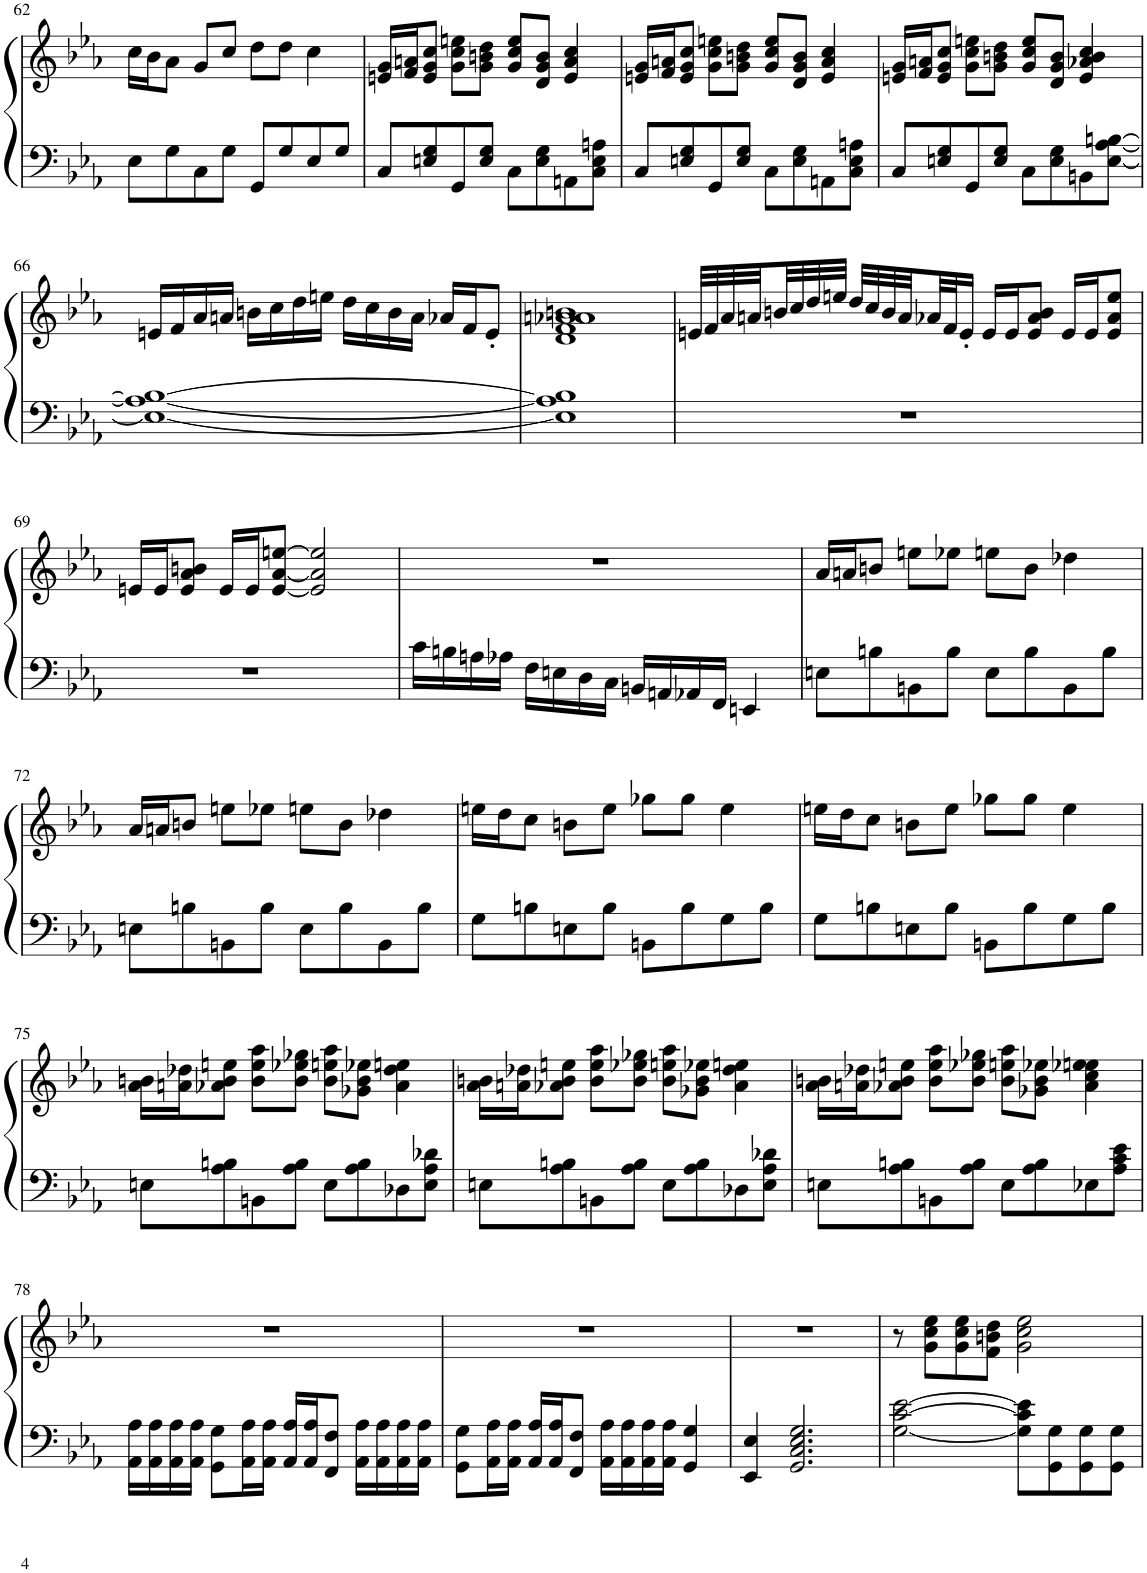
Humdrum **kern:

**kern	**kern
*part1	*part1
*staff2	*staff1
*I"Piano	*
*I'Pno.	*
!!LO:PB:g=z
*clefF4	*clefG2
*k[b-e-a-]	*k[b-e-a-]
*M4/4	*M4/4
=62	=62
8E-\L	16cc\LL
.	16b-\J
8G\	8a-\J
8C\	8g/L
8G\J	8cc/J
8GG/L	8dd\L
8G/	8dd\J
8E-/	4cc\
8G/J	.
=63	=63
8C/L	16en/ 16g/LL
.	16f/ 16an/J
8En/ 8G/	8e/ 8g/ 8cc/J
8GG/	8g\ 8cc\ 8een\L
8E/ 8G/J	8g\ 8bn\ 8dd\J
8C\L	8g/ 8cc/ 8ee/L
8E\ 8G\	8d/ 8g/ 8b/J
8AAn\	4e/ 4a/ 4cc/
8C\ 8E\ 8An\J	.
=64	=64
8C/L	16en/ 16g/LL
.	16f/ 16an/J
8En/ 8G/	8e/ 8g/ 8cc/J
8GG/	8g\ 8cc\ 8een\L
8E/ 8G/J	8g\ 8bn\ 8dd\J
8C\L	8g/ 8cc/ 8ee/L
8E\ 8G\	8d/ 8g/ 8b/J
8AAn\	4e/ 4a/ 4cc/
8C\ 8E\ 8An\J	.
=65	=65
8C/L	16en/ 16g/LL
.	16f/ 16an/J
8En/ 8G/	8e/ 8g/ 8cc/J
8GG/	8g\ 8cc\ 8een\L
8E/ 8G/J	8g\ 8bn\ 8dd\J
8C\L	8g/ 8cc/ 8ee/L
8E\ 8G\	8d/ 8g/ 8b/J
8BBn\	4e/ 4a-X/ 4b/ 4cc/
[8E\ [8A-\ [8Bn\J	.
!!LO:LB:g=z
=66	=66
1E_ 1A-_ 1B_	16en/LL
.	16f/
.	16a-/
.	16an/JJ
.	16bn\LL
.	16cc\
.	16dd\
.	16een\JJ
.	16dd\LL
.	16cc\
.	16b\
.	16a\JJ
.	16a-X/LL
.	16f/J
.	8e'/J
=67	=67
1E] 1A-] 1B]	1d 1f 1a-X 1an 1bn
=68	=68
1r	32en/LLL
.	32f/
.	32a-/
.	32an/
.	32bn/
.	32cc/
.	32dd/
.	32een/JJJ
.	32dd/LLL
.	32cc/
.	32b/
.	32a/
.	32a-X/
.	32f/J
.	16e'/JJ
.	16e/LL
.	16e/J
.	8e/ 8a-/ 8b/J
.	16e/LL
.	16e/J
.	8e/ 8a-/ 8ee/J
!!LO:LB:g=z
=69	=69
1r	16en/LL
.	16e/J
.	8e/ 8a-/ 8bn/J
.	16e/LL
.	16e/J
.	[8e/ [8a-/ [8een/J
.	2e/] 2a-/] 2ee/]
=70	=70
16c\LL	1r
16Bn\	.
16An\	.
16A-X\JJ	.
16F\LL	.
16En\	.
16D\	.
16C\JJ	.
16BBn/LL	.
16AAn/	.
16AA-X/	.
16FF/JJ	.
4EEn/	.
=71	=71
8En\L	16a-/LL
.	16an/J
8Bn\	8bn/J
8BBn\	8een\L
8B\J	8ee-X\J
8E\L	8een\L
8B\	8b\J
8BB\	4dd-X\
8B\J	.
!!LO:LB:g=z
=72	=72
8En\L	16a-/LL
.	16an/J
8Bn\	8bn/J
8BBn\	8een\L
8B\J	8ee-X\J
8E\L	8een\L
8B\	8b\J
8BB\	4dd-X\
8B\J	.
=73	=73
8G\L	16een\LL
.	16dd\J
8Bn\	8cc\J
8En\	8bn\L
8B\J	8ee\J
8BBn\L	8gg-X\L
8B\	8gg-\J
8G\	4ee\
8B\J	.
=74	=74
8G\L	16een\LL
.	16dd\J
8Bn\	8cc\J
8En\	8bn\L
8B\J	8ee\J
8BBn\L	8gg-X\L
8B\	8gg-\J
8G\	4ee\
8B\J	.
!!LO:LB:g=z
=75	=75
8En\L	16a-\ 16bn\LL
.	16an\ 16dd-X\J
8A-\ 8Bn\	8a-X\ 8b\ 8een\J
8BBn\	8b\ 8ee\ 8aa-\L
8A-\ 8B\J	8b\ 8ee-X\ 8gg-X\J
8E\L	8b\ 8een\ 8aa-\L
8A-\ 8B\	8g-X\ 8b\ 8ee-X\J
8D-X\	4a-\ 4dd-\ 4een\
8E\ 8A-\ 8d-X\J	.
=76	=76
8En\L	16a-\ 16bn\LL
.	16an\ 16dd-X\J
8A-\ 8Bn\	8a-X\ 8b\ 8een\J
8BBn\	8b\ 8ee\ 8aa-\L
8A-\ 8B\J	8b\ 8ee-X\ 8gg-X\J
8E\L	8b\ 8een\ 8aa-\L
8A-\ 8B\	8g-X\ 8b\ 8ee-X\J
8D-X\	4a-\ 4dd-\ 4een\
8E\ 8A-\ 8d-X\J	.
=77	=77
8En\L	16a-\ 16bn\LL
.	16an\ 16dd-X\J
8A-\ 8Bn\	8a-X\ 8b\ 8een\J
8BBn\	8b\ 8ee\ 8aa-\L
8A-\ 8B\J	8b\ 8ee-X\ 8gg-X\J
8E\L	8b\ 8een\ 8aa-\L
8A-\ 8B\	8g-X\ 8b\ 8ee-X\J
8E-X\	4a-\ 4cc\ 4ee-X\ 4een\
8A-\ 8c\ 8e-\J	.
!!LO:LB:g=z
=78	=78
16AA-\ 16A-\LL	1r
16AA-\ 16A-\	.
16AA-\ 16A-\	.
16AA-\ 16A-\JJ	.
8GG\ 8G\L	.
16AA-\ 16A-\L	.
16AA-\ 16A-\JJ	.
16AA-/ 16A-/LL	.
16AA-/ 16A-/J	.
8FF/ 8F/J	.
16AA-\ 16A-\LL	.
16AA-\ 16A-\	.
16AA-\ 16A-\	.
16AA-\ 16A-\JJ	.
=79	=79
8GG\ 8G\L	1r
16AA-\ 16A-\L	.
16AA-\ 16A-\JJ	.
16AA-/ 16A-/LL	.
16AA-/ 16A-/J	.
8FF/ 8F/J	.
16AA-\ 16A-\LL	.
16AA-\ 16A-\	.
16AA-\ 16A-\	.
16AA-\ 16A-\JJ	.
4GG/ 4G/	.
=80	=80
4EE-/ 4E-/	1r
2.GG/ 2.C/ 2.E-/ 2.G/	.
=81	=81
[2G\ [2c\ [2e-\	8r
.	8g\ 8cc\ 8ee-\L
.	8g\ 8cc\ 8ee-\
.	8f\ 8bn\ 8dd\J
8G\] 8c\] 8e-\]L	2g\ 2cc\ 2ee-\
8GG\ 8G\	.
8GG\ 8G\	.
8GG\ 8G\J	.
=	=
*-	*-
